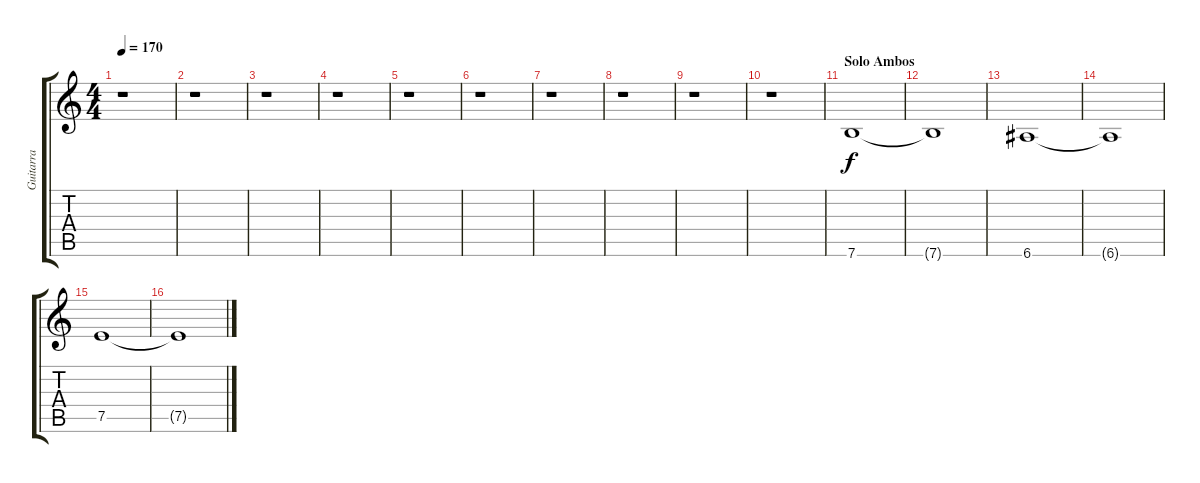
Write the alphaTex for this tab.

\track ("Guitarra" "Guitarra") {instrument distortionguitar}
\staff {score tabs}
\tuning (E4 B3 G3 D3 A2 E2) {hide}
\ts (4 4)
\tempo 170
\clef g2
\ks c
r.1{dy f} |
r.1 |
r.1 |
r.1 |
r.1 |
r.1 |
r.1 |
r.1 |
r.1 |
r.1 |
\section ("" "Solo Ambos")
7.6.1 |
7.6{t}.1 |
6.6.1 |
6.6{t}.1 |
7.5.1 |
7.5{t}.1
